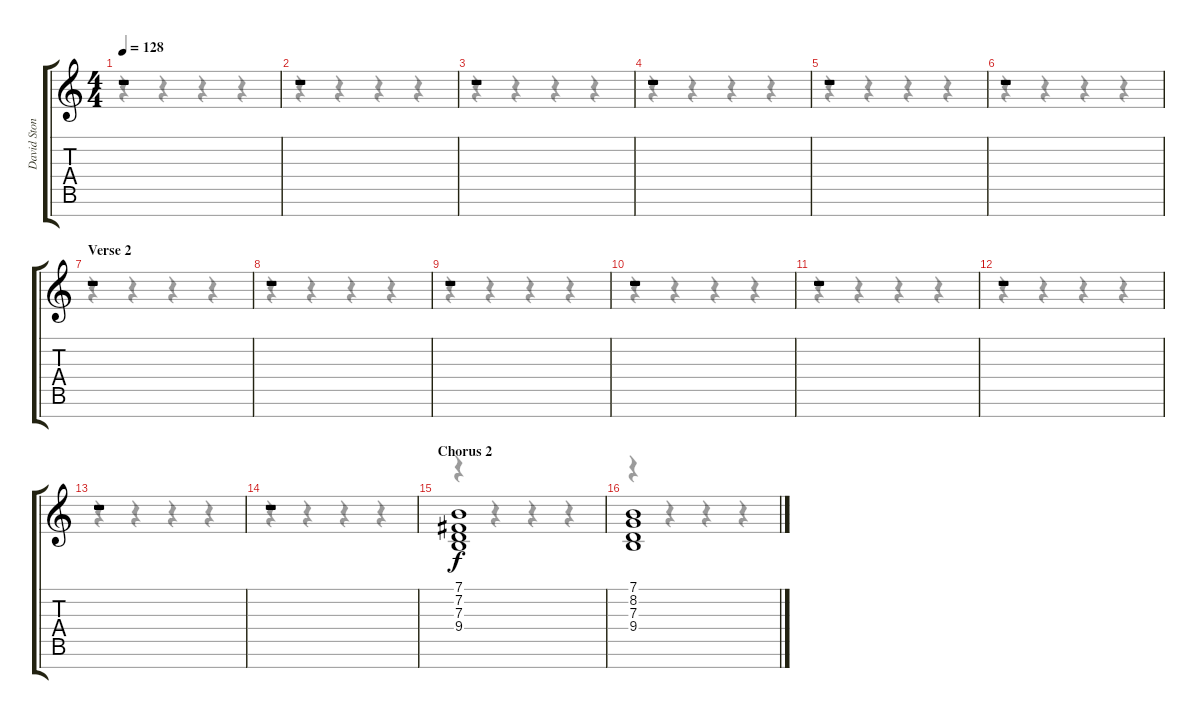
\track ("David Stone - Keys 2" "David Ston") {instrument lead1square}
\staff {score tabs}
\tuning (E4 B3 G3 D3 A2 E2 B1) {hide}
\voice
\ts (4 4)
\tempo 128
\clef g2
\ks c
r.1{dy f} |
r.1 |
r.1 |
r.1 |
r.1 |
r.1 |
\section ("" "Verse 2")
r.1 |
r.1 |
r.1 |
r.1 |
r.1 |
r.1 |
r.1 |
r.1 |
\section ("" "Chorus 2")
(7.1 7.2 7.3 9.4).1 |
(7.1 8.2 7.3 9.4).1
\voice
\clef g2
\ottava regular
\simile none
\ks c
r.4{dy f} r.4 r.4 r.4 |
r.4 r.4 r.4 r.4 |
r.4 r.4 r.4 r.4 |
r.4 r.4 r.4 r.4 |
r.4 r.4 r.4 r.4 |
r.4 r.4 r.4 r.4 |
r.4 r.4 r.4 r.4 |
r.4 r.4 r.4 r.4 |
r.4 r.4 r.4 r.4 |
r.4 r.4 r.4 r.4 |
r.4 r.4 r.4 r.4 |
r.4 r.4 r.4 r.4 |
r.4 r.4 r.4 r.4 |
r.4 r.4 r.4 r.4 |
r.4 r.4 r.4 r.4 |
r.4 r.4 r.4 r.4
